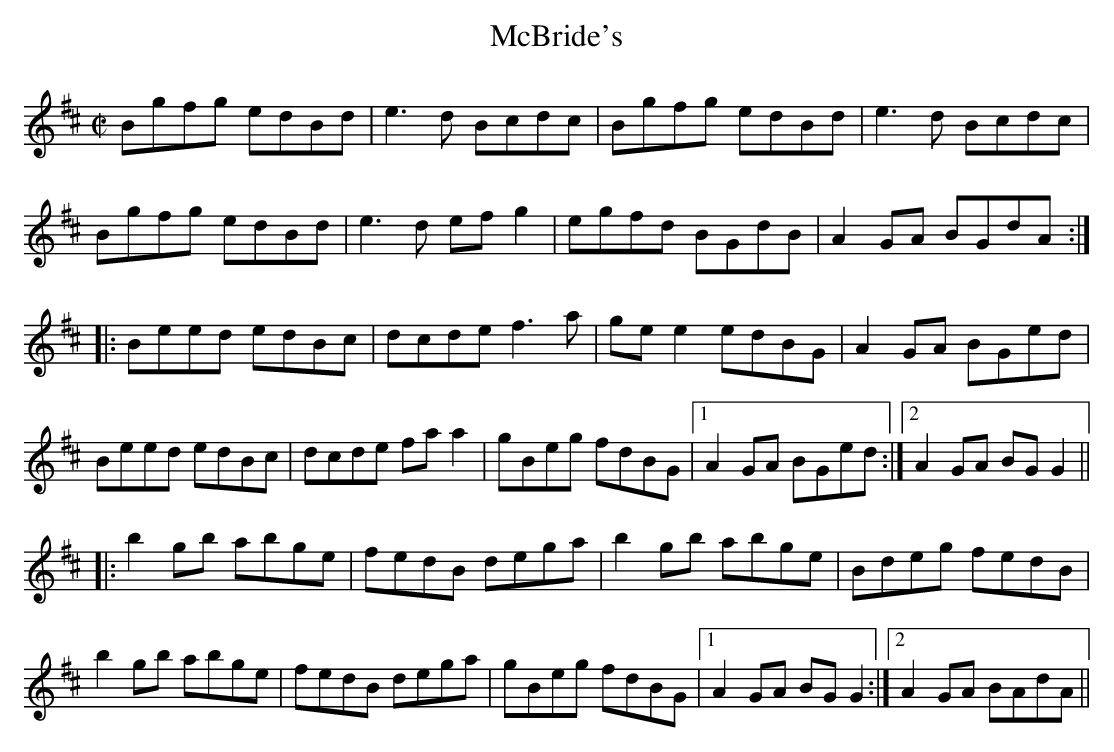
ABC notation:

X:1
T:McBride's
M:C|
K:Edor
Bgfg edBd|e3d Bcdc|Bgfg edBd|e3d Bcdc|
Bgfg edBd|e3d efg2|egfd BGdB|A2GA BGdA:|
|:Beed edBc|dcde f3a|gee2 edBG|A2GA BGed|
Beed edBc|dcde faa2|gBeg fdBG|1 A2GA BGed:|2 A2GA BGG2||
|:b2gb abge|fedB dega|b2gb abge|Bdeg fedB|
b2gb abge|fedB dega|gBeg fdBG|1 A2GA BGG2:|2 A2GA BAdA||
